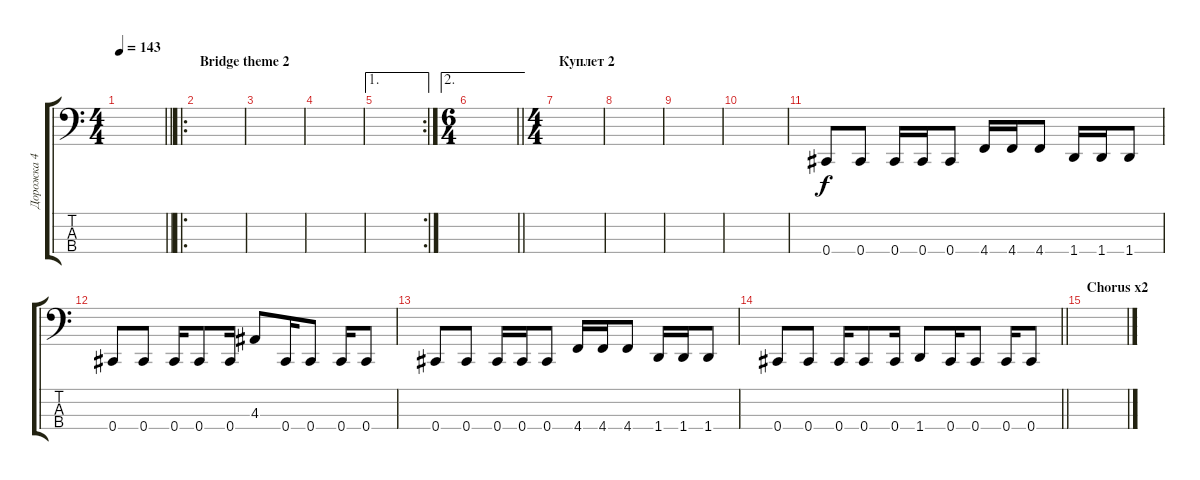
\track ("Дорожка 4" "Дорожка 4") {instrument electricbassfinger}
\staff {score tabs}
\tuning (E2 B1 Gb1 Db1) {hide}
\ts (4 4)
\tempo 143
\clef f4
\barLineRight lightlight
\ks c
|
\ro
\section ("" "Bridge theme 2")
|
|
|
\ae 1
\rc 2
|
\ae 2
\ts (6 4)
\barLineRight lightlight
|
\ts (4 4)
\section ("" "Куплет 2")
|
|
|
|
0.4.8 0.4.8 0.4.16 0.4.16 0.4.8 4.4.16 4.4.16 4.4.8 1.4.16 1.4.16 1.4.8 |
0.4.8 0.4.8 0.4.16 0.4.8 0.4.16 4.3.8 0.4.16 0.4.8 0.4.16 0.4.8 |
0.4.8 0.4.8 0.4.16 0.4.16 0.4.8 4.4.16 4.4.16 4.4.8 1.4.16 1.4.16 1.4.8 |
\barLineRight lightlight
0.4.8 0.4.8 0.4.16 0.4.8 0.4.16 1.4.8 0.4.16 0.4.8 0.4.16 0.4.8 |
\section ("" "Chorus x2")
